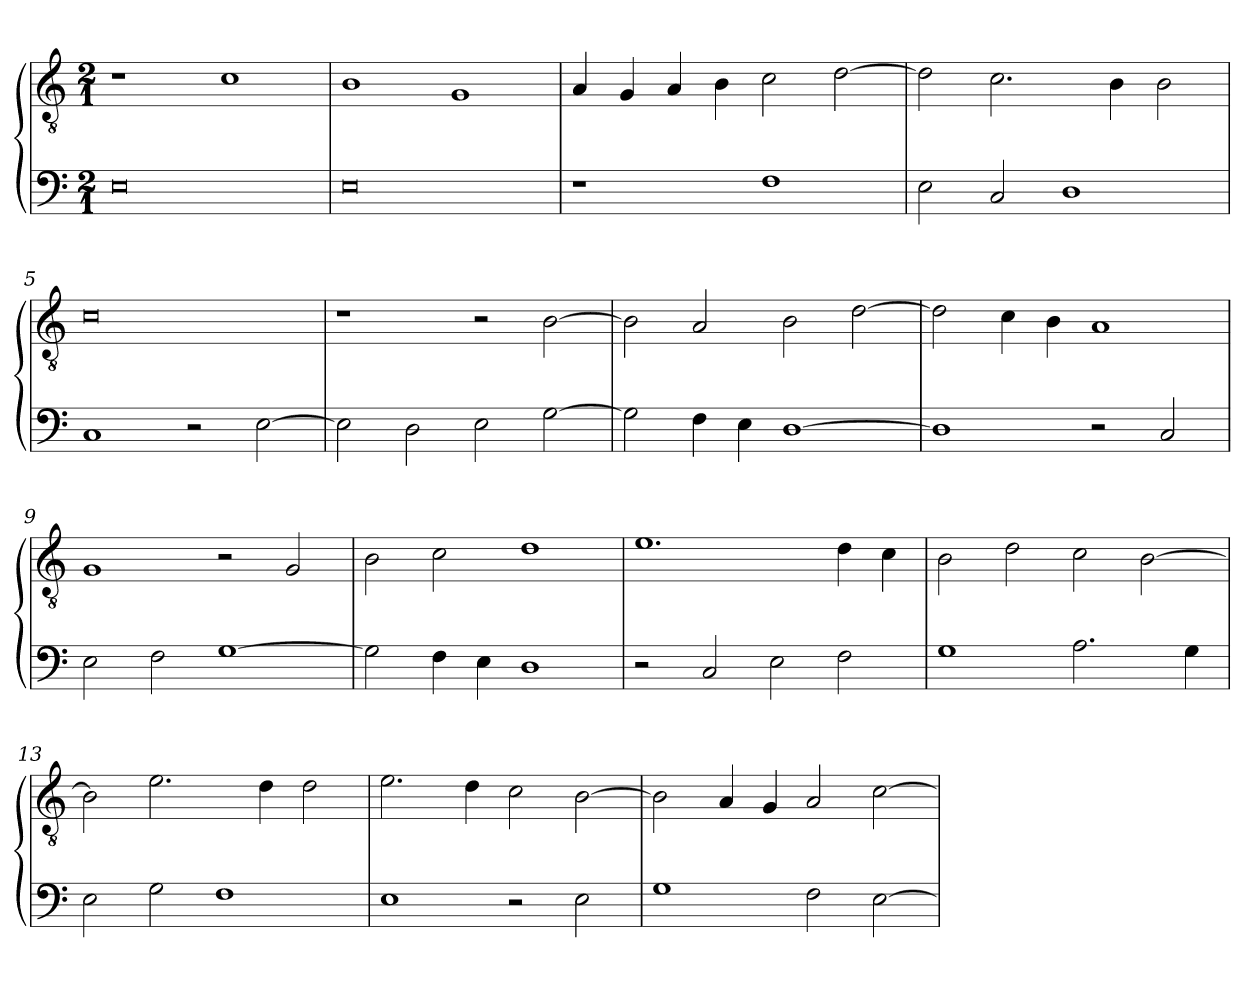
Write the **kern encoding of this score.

**kern	**kern
*part2	*part1
*staff2	*staff1
*clefF4	*clefGv2
*k[]	*k[]
*M2/1	*M2/1
=1	=1
0E	1r
.	1c
=2	=2
0E	1B
.	1G
=3	=3
1r	4A
.	4G
.	4A
.	4B
1F	2c
.	[2d
=4	=4
2E	2d]
2C	2.c
1D	.
.	4B
.	2B
=5	=5
1C	0c
2r	.
[2E	.
=6	=6
2E]	1r
2D	.
2E	2r
[2G	[2B
=7	=7
2G]	2B]
4F	2A
4E	.
[1D	2B
.	[2d
=8	=8
1D]	2d]
.	4c
.	4B
2r	1A
2C	.
=9	=9
2E	1G
2F	.
[1G	2r
.	2G
=10	=10
2G]	2B
4F	2c
4E	.
1D	1d
=11	=11
2r	1.e
2C	.
2E	.
2F	4d
.	4c
=12	=12
1G	2B
.	2d
2.A	2c
.	[2B
4G	.
=13	=13
2E	2B]
2G	2.e
1F	.
.	4d
.	2d
=14	=14
1E	2.e
.	4d
2r	2c
2E	[2B
=15	=15
1G	2B]
.	4A
.	4G
2F	2A
[2E	[2c
=	=
*-	*-
